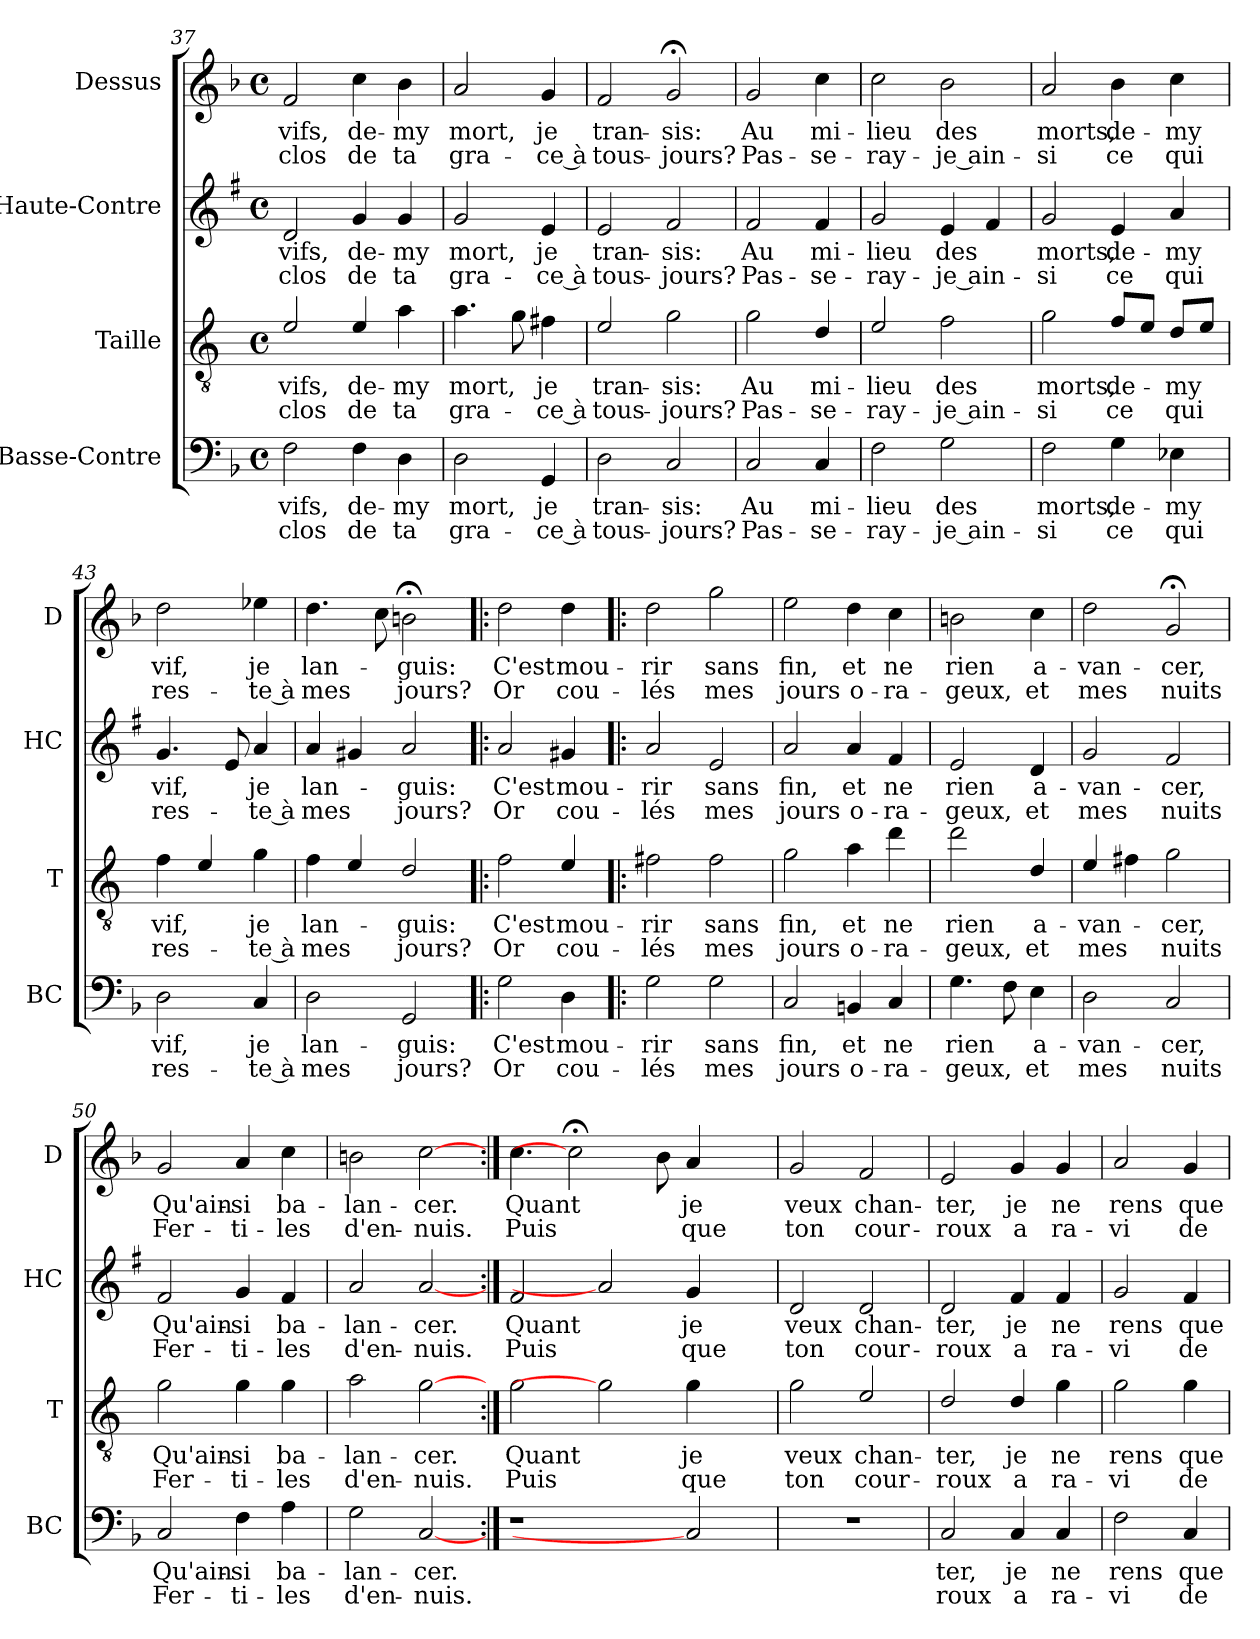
**kern	**text	**text	**kern	**text	**text	**kern	**text	**text	**kern	**text	**text
*part4	*part4	*part4	*part3	*part3	*part3	*part2	*part2	*part2	*part1	*part1	*part1
*staff4	*staff4	*staff4	*staff3	*staff3	*staff3	*staff2	*staff2	*staff2	*staff1	*staff1	*staff1
*I"Basse-Contre	*	*	*I"Taille	*	*	*I"Haute-Contre	*	*	*I"Dessus	*	*
*I'BC	*	*	*I'T	*	*	*I'HC	*	*	*I'D	*	*
!!LO:LB:g=z
*clefF4	*	*	*clefGv2	*	*	*clefG2	*	*	*clefG2	*	*
*	*	*	*ITrd4c7	*	*	*ITrd1c2	*	*	*	*	*
*k[b-]	*	*	*k[b-]	*	*	*k[b-]	*	*	*k[b-]	*	*
*F:	*	*	*F:	*	*	*F:	*	*	*F:	*	*
*M4/4	*	*	*M4/4	*	*	*M4/4	*	*	*M4/4	*	*
*met(c)	*	*	*met(c)	*	*	*met(c)	*	*	*met(c)	*	*
=37	=37	=37	=37	=37	=37	=37	=37	=37	=37	=37	=37
!	!LO:LY:b	!LO:LY:b	!	!LO:LY:b	!LO:LY:b	!	!LO:LY:b	!LO:LY:b	!	!LO:LY:b	!LO:LY:b
2F\	vifs,	-clos	2A/	vifs,	-clos	2c/	vifs,	-clos	2f/	vifs,	-clos
!	!LO:LY:b	!LO:LY:b	!	!LO:LY:b	!LO:LY:b	!	!LO:LY:b	!LO:LY:b	!	!LO:LY:b	!LO:LY:b
4F\	de-	de	4A/	de-	de	4f/	de-	de	4cc\	de-	de
!	!LO:LY:b	!LO:LY:b	!	!LO:LY:b	!LO:LY:b	!	!LO:LY:b	!LO:LY:b	!	!LO:LY:b	!LO:LY:b
4D\	-my	ta	4d\	-my	ta	4f/	-my	ta	4b-\	-my	ta
=38	=38	=38	=38	=38	=38	=38	=38	=38	=38	=38	=38
!	!LO:LY:b	!LO:LY:b	!	!LO:LY:b	!LO:LY:b	!	!LO:LY:b	!LO:LY:b	!	!LO:LY:b	!LO:LY:b
2D\	mort,	gra-	4.d\	mort,	gra-	2f/	mort,	gra-	2a/	mort,	gra-
.	.	.	8c\	.	.	.	.	.	.	.	.
!	!LO:LY:b	!LO:LY:b	!	!LO:LY:b	!LO:LY:b	!	!LO:LY:b	!LO:LY:b	!	!LO:LY:b	!LO:LY:b
4GG/	je	-ce à	4Bn\	je	-ce à	4d/	je	-ce à	4g/	je	-ce à
=39	=39	=39	=39	=39	=39	=39	=39	=39	=39	=39	=39
!	!LO:LY:b	!LO:LY:b	!	!LO:LY:b	!LO:LY:b	!	!LO:LY:b	!LO:LY:b	!	!LO:LY:b	!LO:LY:b
2D\	tran-	tous-	2A/	tran-	tous-	2d/	tran-	tous-	2f/	tran-	tous-
!	!LO:LY:b	!LO:LY:b	!	!LO:LY:b	!LO:LY:b	!	!LO:LY:b	!LO:LY:b	!	!LO:LY:b	!LO:LY:b
2C/	-sis:	-jours?	2c\	-sis:	-jours?	2e/	-sis:	-jours?	2g;</	-sis:	-jours?
=40!	=40!	=40!	=40!	=40!	=40!	=40!	=40!	=40!	=40!	=40!	=40!
!	!LO:LY:b	!LO:LY:b	!	!LO:LY:b	!LO:LY:b	!	!LO:LY:b	!LO:LY:b	!	!LO:LY:b	!LO:LY:b
2C/	Au	Pas-	2c\	Au	Pas-	2e/	Au	Pas-	2g/	Au	Pas-
!	!LO:LY:b	!LO:LY:b	!	!LO:LY:b	!LO:LY:b	!	!LO:LY:b	!LO:LY:b	!	!LO:LY:b	!LO:LY:b
4C/	mi-	-se-	4G/	mi-	-se-	4e/	mi-	-se-	4cc\	mi-	-se-
=41	=41	=41	=41	=41	=41	=41	=41	=41	=41	=41	=41
!	!LO:LY:b	!LO:LY:b	!	!LO:LY:b	!LO:LY:b	!	!LO:LY:b	!LO:LY:b	!	!LO:LY:b	!LO:LY:b
2F\	-lieu	-ray-	2A/	-lieu	-ray-	2f/	-lieu	-ray-	2cc\	-lieu	-ray-
!	!LO:LY:b	!LO:LY:b	!	!LO:LY:b	!LO:LY:b	!	!LO:LY:b	!LO:LY:b	!	!LO:LY:b	!LO:LY:b
2G\	des	-je ain-	2B-\	des	-je ain-	4d/	des	-je ain-	2b-\	des	-je ain-
.	.	.	.	.	.	4e/	.	.	.	.	.
=42	=42	=42	=42	=42	=42	=42	=42	=42	=42	=42	=42
!	!LO:LY:b	!LO:LY:b	!	!LO:LY:b	!LO:LY:b	!	!LO:LY:b	!LO:LY:b	!	!LO:LY:b	!LO:LY:b
2F\	morts,	-si	2c\	morts,	-si	2f/	morts,	-si	2a/	morts,	-si
!	!LO:LY:b	!LO:LY:b	!	!LO:LY:b	!LO:LY:b	!	!LO:LY:b	!LO:LY:b	!	!LO:LY:b	!LO:LY:b
4G\	de-	ce	8B-/L	de-	ce	4d/	de-	ce	4b-\	de-	ce
.	.	.	8A/J	.	.	.	.	.	.	.	.
!	!LO:LY:b	!LO:LY:b	!	!LO:LY:b	!LO:LY:b	!	!LO:LY:b	!LO:LY:b	!	!LO:LY:b	!LO:LY:b
4E-X\	-my	qui	8G/L	-my	qui	4g/	-my	qui	4cc\	-my	qui
.	.	.	8A/J	.	.	.	.	.	.	.	.
=43	=43	=43	=43	=43	=43	=43	=43	=43	=43	=43	=43
!	!LO:LY:b	!LO:LY:b	!	!LO:LY:b	!LO:LY:b	!	!LO:LY:b	!LO:LY:b	!	!LO:LY:b	!LO:LY:b
2D\	vif,	res-	4B-\	vif,	res-	4.f/	vif,	res-	2dd\	vif,	res-
.	.	.	4A/	.	.	.	.	.	.	.	.
.	.	.	.	.	.	8d/	.	.	.	.	.
!	!LO:LY:b	!LO:LY:b	!	!LO:LY:b	!LO:LY:b	!	!LO:LY:b	!LO:LY:b	!	!LO:LY:b	!LO:LY:b
4C/	je	-te à	4c\	je	-te à	4g/	je	-te à	4ee-X\	je	-te à
=44	=44	=44	=44	=44	=44	=44	=44	=44	=44	=44	=44
!	!LO:LY:b	!LO:LY:b	!	!LO:LY:b	!LO:LY:b	!	!LO:LY:b	!LO:LY:b	!	!LO:LY:b	!LO:LY:b
2D\	lan-	mes	4B-\	lan-	mes	4g/	lan-	mes	4.dd\	lan-	mes
.	.	.	4A/	.	.	4f#X/	.	.	.	.	.
.	.	.	.	.	.	.	.	.	8cc\	.	.
!	!LO:LY:b	!LO:LY:b	!	!LO:LY:b	!LO:LY:b	!	!LO:LY:b	!LO:LY:b	!	!LO:LY:b	!LO:LY:b
2GG/	-guis:	jours?	2G/	-guis:	jours?	2g/	-guis:	jours?	2bn;<\	-guis:	jours?
=45!:	=45!:	=45!:	=45!:	=45!:	=45!:	=45!:	=45!:	=45!:	=45!:	=45!:	=45!:
!	!LO:LY:b	!LO:LY:b	!	!LO:LY:b	!LO:LY:b	!	!LO:LY:b	!LO:LY:b	!	!LO:LY:b	!LO:LY:b
2G\	C'est	Or	2B-\	C'est	Or	2g/	C'est	Or	2dd\	C'est	Or
!	!LO:LY:b	!LO:LY:b	!	!LO:LY:b	!LO:LY:b	!	!LO:LY:b	!LO:LY:b	!	!LO:LY:b	!LO:LY:b
4D\	mou-	cou-	4A/	mou-	cou-	4f#X/	mou-	cou-	4dd\	mou-	cou-
!!LO:LB:g=z
=46	=46	=46	=46	=46	=46	=46	=46	=46	=46	=46	=46
!	!LO:LY:b	!LO:LY:b	!	!LO:LY:b	!LO:LY:b	!	!LO:LY:b	!LO:LY:b	!	!LO:LY:b	!LO:LY:b
2G\	-rir	-lés	2Bn\	-rir	-lés	2g/	-rir	-lés	2dd\	-rir	-lés
!	!LO:LY:b	!LO:LY:b	!	!LO:LY:b	!LO:LY:b	!	!LO:LY:b	!LO:LY:b	!	!LO:LY:b	!LO:LY:b
2G\	sans	mes	2B\	sans	mes	2d/	sans	mes	2gg\	sans	mes
=47	=47	=47	=47	=47	=47	=47	=47	=47	=47	=47	=47
!	!LO:LY:b	!LO:LY:b	!	!LO:LY:b	!LO:LY:b	!	!LO:LY:b	!LO:LY:b	!	!LO:LY:b	!LO:LY:b
2C/	fin,	jours	2c\	fin,	jours	2g/	fin,	jours	2ee\	fin,	jours
!	!LO:LY:b	!LO:LY:b	!	!LO:LY:b	!LO:LY:b	!	!LO:LY:b	!LO:LY:b	!	!LO:LY:b	!LO:LY:b
4BBn/	et	o-	4d\	et	o-	4g/	et	o-	4dd\	et	o-
!	!LO:LY:b	!LO:LY:b	!	!LO:LY:b	!LO:LY:b	!	!LO:LY:b	!LO:LY:b	!	!LO:LY:b	!LO:LY:b
4C/	ne	-ra-	4g\	ne	-ra-	4e/	ne	-ra-	4cc\	ne	-ra-
=48	=48	=48	=48	=48	=48	=48	=48	=48	=48	=48	=48
!	!LO:LY:b	!LO:LY:b	!	!LO:LY:b	!LO:LY:b	!	!LO:LY:b	!LO:LY:b	!	!LO:LY:b	!LO:LY:b
4.G\	rien	-geux,	2g\	rien	-geux,	2d/	rien	-geux,	2bn\	rien	-geux,
8F\	.	.	.	.	.	.	.	.	.	.	.
!	!LO:LY:b	!LO:LY:b	!	!LO:LY:b	!LO:LY:b	!	!LO:LY:b	!LO:LY:b	!	!LO:LY:b	!LO:LY:b
4E\	a-	et	4G/	a-	et	4c/	a-	et	4cc\	a-	et
=49	=49	=49	=49	=49	=49	=49	=49	=49	=49	=49	=49
!	!LO:LY:b	!LO:LY:b	!	!LO:LY:b	!LO:LY:b	!	!LO:LY:b	!LO:LY:b	!	!LO:LY:b	!LO:LY:b
2D\	-van-	mes	4A/	-van-	mes	2f/	-van-	mes	2dd\	-van-	mes
.	.	.	4Bn\	.	.	.	.	.	.	.	.
!	!LO:LY:b	!LO:LY:b	!	!LO:LY:b	!LO:LY:b	!	!LO:LY:b	!LO:LY:b	!	!LO:LY:b	!LO:LY:b
2C/	-cer,	nuits	2c\	-cer,	nuits	2e/	-cer,	nuits	2g;</	-cer,	nuits
=50!	=50!	=50!	=50!	=50!	=50!	=50!	=50!	=50!	=50!	=50!	=50!
!	!LO:LY:b	!LO:LY:b	!	!LO:LY:b	!LO:LY:b	!	!LO:LY:b	!LO:LY:b	!	!LO:LY:b	!LO:LY:b
2C/	Qu'ain-	Fer-	2c\	Qu'ain-	Fer-	2e/	Qu'ain-	Fer-	2g/	Qu'ain-	Fer-
!	!LO:LY:b	!LO:LY:b	!	!LO:LY:b	!LO:LY:b	!	!LO:LY:b	!LO:LY:b	!	!LO:LY:b	!LO:LY:b
4F\	-si	-ti-	4c\	-si	-ti-	4f/	-si	-ti-	4a/	-si	-ti-
!	!LO:LY:b	!LO:LY:b	!	!LO:LY:b	!LO:LY:b	!	!LO:LY:b	!LO:LY:b	!	!LO:LY:b	!LO:LY:b
4A\	ba-	-les	4c\	ba-	-les	4e/	ba-	-les	4cc\	ba-	-les
=51	=51	=51	=51	=51	=51	=51	=51	=51	=51	=51	=51
!	!LO:LY:b	!LO:LY:b	!	!LO:LY:b	!LO:LY:b	!	!LO:LY:b	!LO:LY:b	!	!LO:LY:b	!LO:LY:b
2G\	-lan-	d'en-	2d\	-lan-	d'en-	2g/	-lan-	d'en-	2bn\	-lan-	d'en-
!	!LO:LY:b	!LO:LY:b	!	!LO:LY:b	!LO:LY:b	!	!LO:LY:b	!LO:LY:b	!	!LO:LY:b	!LO:LY:b
[2C	-cer.	-nuis.	[2c	-cer.	-nuis.	[2g	-cer.	-nuis.	[2cc	-cer.	-nuis.
=52:|!	=52:|!	=52:|!	=52:|!	=52:|!	=52:|!	=52:|!	=52:|!	=52:|!	=52:|!	=52:|!	=52:|!
!	!	!	!	!LO:LY:b	!LO:LY:b	!	!LO:LY:b	!LO:LY:b	!	!LO:LY:b	!LO:LY:b
1r	.	.	2c\	Quant	Puis	2e/	Quant	Puis	4.cc\	Quant	Puis
.	.	.	.	.	.	.	.	.	2cc;<]	.	.
.	.	.	2c]	.	.	2g]	.	.	.	.	.
.	.	.	.	.	.	.	.	.	8b-\	.	.
!	!	!	!	!LO:LY:b	!LO:LY:b	!	!LO:LY:b	!LO:LY:b	!	!LO:LY:b	!LO:LY:b
2C]	.	.	4c\	je	que	4f/	je	que	4a/	je	que
.	.	.	4ryy	.	.	4ryy	.	.	4ryy	.	.
=53	=53	=53	=53	=53	=53	=53	=53	=53	=53	=53	=53
!	!	!	!	!LO:LY:b	!LO:LY:b	!	!LO:LY:b	!LO:LY:b	!	!LO:LY:b	!LO:LY:b
1r	.	.	2c\	veux	ton	2c/	veux	ton	2g/	veux	ton
!	!	!	!	!LO:LY:b	!LO:LY:b	!	!LO:LY:b	!LO:LY:b	!	!LO:LY:b	!LO:LY:b
.	.	.	2A/	chan-	cour-	2c/	chan-	cour-	2f/	chan-	cour-
=54	=54	=54	=54	=54	=54	=54	=54	=54	=54	=54	=54
!	!LO:LY:b	!LO:LY:b	!	!LO:LY:b	!LO:LY:b	!	!LO:LY:b	!LO:LY:b	!	!LO:LY:b	!LO:LY:b
2C/	ter,	roux	2G/	-ter,	-roux	2c/	-ter,	-roux	2e/	-ter,	-roux
!	!LO:LY:b	!LO:LY:b	!	!LO:LY:b	!LO:LY:b	!	!LO:LY:b	!LO:LY:b	!	!LO:LY:b	!LO:LY:b
4C/	je	a	4G/	je	a	4e/	je	a	4g/	je	a
!	!LO:LY:b	!LO:LY:b	!	!LO:LY:b	!LO:LY:b	!	!LO:LY:b	!LO:LY:b	!	!LO:LY:b	!LO:LY:b
4C/	ne	ra-	4c\	ne	ra-	4e/	ne	ra-	4g/	ne	ra-
!!LO:PB:g=z
=55	=55	=55	=55	=55	=55	=55	=55	=55	=55	=55	=55
!	!LO:LY:b	!LO:LY:b	!	!LO:LY:b	!LO:LY:b	!	!LO:LY:b	!LO:LY:b	!	!LO:LY:b	!LO:LY:b
2F\	rens	-vi	2c\	rens	-vi	2f/	rens	-vi	2a/	rens	-vi
!	!LO:LY:b	!LO:LY:b	!	!LO:LY:b	!LO:LY:b	!	!LO:LY:b	!LO:LY:b	!	!LO:LY:b	!LO:LY:b
4C/	que	de	4c\	que	de	4e/	que	de	4g/	que	de
=	=	=	=	=	=	=	=	=	=	=	=
*-	*-	*-	*-	*-	*-	*-	*-	*-	*-	*-	*-
